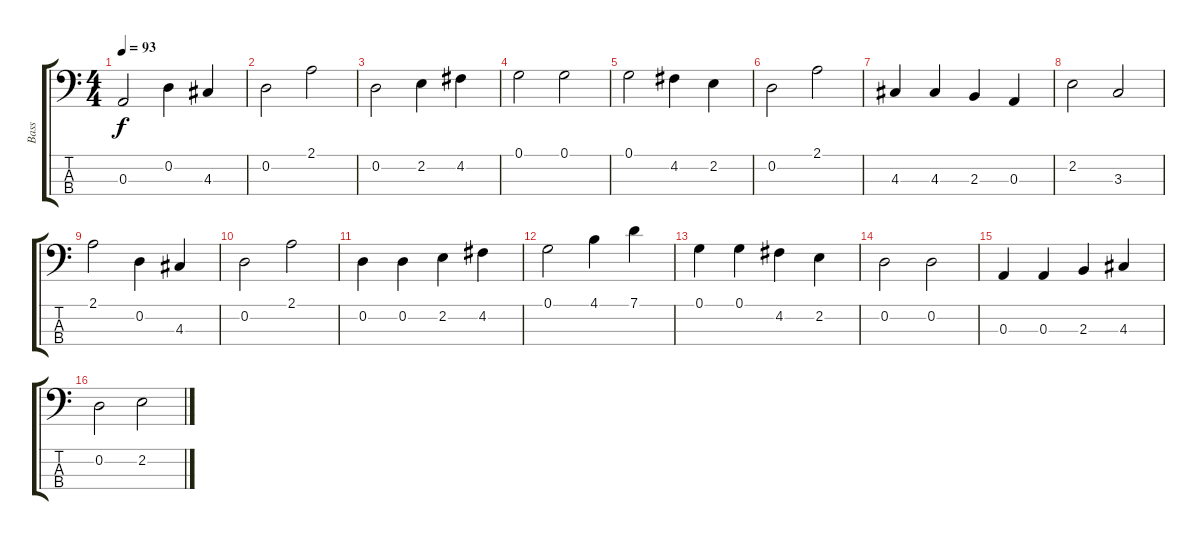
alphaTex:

\track ("Bass" "Bass") {instrument electricbassfinger}
\staff {score tabs}
\tuning (G2 D2 A1 E1) {hide}
\ts (4 4)
\tempo 93
\clef f4
\ks c
0.3.2{dy f} 0.2.4 4.3.4 |
0.2.2 2.1.2 |
0.2.2 2.2.4 4.2.4 |
0.1.2 0.1.2 |
0.1.2 4.2.4 2.2.4 |
0.2.2 2.1.2 |
4.3.4 4.3.4 2.3.4 0.3.4 |
2.2.2 3.3.2 |
2.1.2 0.2.4 4.3.4 |
0.2.2 2.1.2 |
0.2.4 0.2.4 2.2.4 4.2.4 |
0.1.2 4.1.4 7.1.4 |
0.1.4 0.1.4 4.2.4 2.2.4 |
0.2.2 0.2.2 |
0.3.4 0.3.4 2.3.4 4.3.4 |
0.2.2 2.2.2
